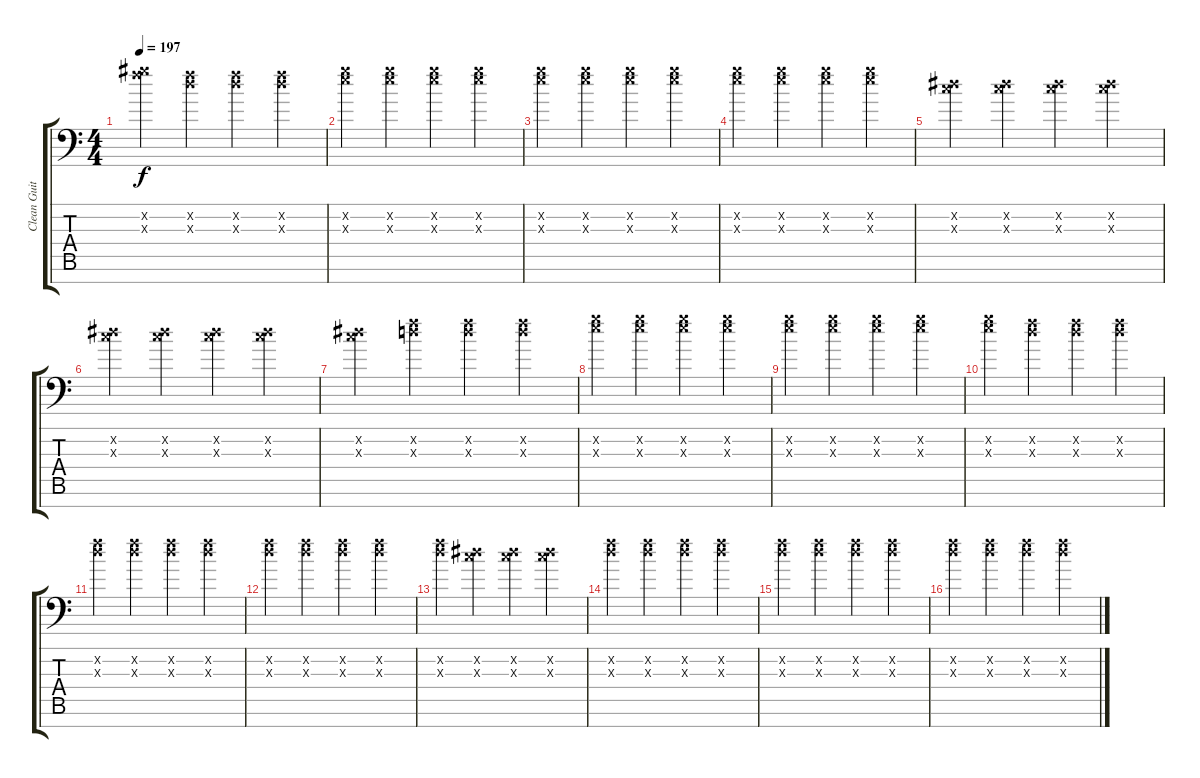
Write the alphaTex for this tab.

\track ("Clean Guitar 1" "Clean Guit") {instrument electricguitarclean}
\staff {score tabs}
\tuning (C4 G3 D3 Bb2 F2 C2 F1) {hide}
\ts (4 4)
\tempo 197
\clef f4
\ks c
(13.2{x} 15.3{x}).4{dy f} (10.2{x} 12.3{x}).4 (10.2{x} 12.3{x}).4 (10.2{x} 12.3{x}).4 |
(12.2{x} 14.3{x}).4 (12.2{x} 14.3{x}).4 (12.2{x} 14.3{x}).4 (12.2{x} 14.3{x}).4 |
(12.2{x} 14.3{x}).4 (12.2{x} 14.3{x}).4 (12.2{x} 14.3{x}).4 (12.2{x} 14.3{x}).4 |
(12.2{x} 14.3{x}).4 (12.2{x} 14.3{x}).4 (12.2{x} 14.3{x}).4 (12.2{x} 14.3{x}).4 |
(8.2{x} 10.3{x}).4 (8.2{x} 10.3{x}).4 (8.2{x} 10.3{x}).4 (8.2{x} 10.3{x}).4 |
(8.2{x} 10.3{x}).4 (8.2{x} 10.3{x}).4 (8.2{x} 10.3{x}).4 (8.2{x} 10.3{x}).4 |
(8.2{x} 10.3{x}).4 (10.2{x} 12.3{x}).4 (10.2{x} 12.3{x}).4 (10.2{x} 12.3{x}).4 |
(12.2{x} 14.3{x}).4 (12.2{x} 14.3{x}).4 (12.2{x} 14.3{x}).4 (12.2{x} 14.3{x}).4 |
(12.2{x} 14.3{x}).4 (12.2{x} 14.3{x}).4 (12.2{x} 14.3{x}).4 (12.2{x} 14.3{x}).4 |
(12.2{x} 14.3{x}).4 (10.2{x} 12.3{x}).4 (10.2{x} 12.3{x}).4 (10.2{x} 12.3{x}).4 |
(10.2{x} 12.3{x}).4 (10.2{x} 12.3{x}).4 (10.2{x} 12.3{x}).4 (10.2{x} 12.3{x}).4 |
(10.2{x} 12.3{x}).4 (10.2{x} 12.3{x}).4 (10.2{x} 12.3{x}).4 (10.2{x} 12.3{x}).4 |
(10.2{x} 12.3{x}).4 (8.2{x} 10.3{x}).4 (8.2{x} 10.3{x}).4 (8.2{x} 10.3{x}).4 |
(10.2{x} 12.3{x}).4 (10.2{x} 12.3{x}).4 (10.2{x} 12.3{x}).4 (10.2{x} 12.3{x}).4 |
(10.2{x} 12.3{x}).4 (10.2{x} 12.3{x}).4 (10.2{x} 12.3{x}).4 (10.2{x} 12.3{x}).4 |
(10.2{x} 12.3{x}).4 (10.2{x} 12.3{x}).4 (10.2{x} 12.3{x}).4 (10.2{x} 12.3{x}).4
